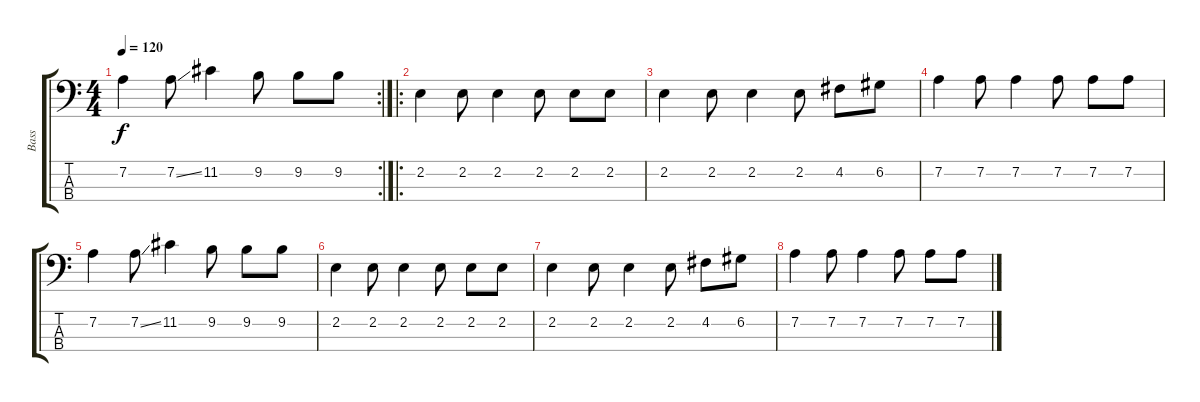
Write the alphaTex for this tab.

\track ("Bass" "Bass") {instrument electricbassfinger}
\staff {score tabs}
\tuning (G2 D2 A1 E1) {hide}
\rc 2
\ts (4 4)
\tempo 120
\clef f4
\ks c
7.2.4{dy f} 7.2{ss}.8 11.2.4 9.2.8 9.2.8 9.2.8 |
\ro
2.2.4 2.2.8 2.2.4 2.2.8 2.2.8 2.2.8 |
2.2.4 2.2.8 2.2.4 2.2.8 4.2.8 6.2.8 |
7.2.4 7.2.8 7.2.4 7.2.8 7.2.8 7.2.8 |
7.2.4 7.2{ss}.8 11.2.4 9.2.8 9.2.8 9.2.8 |
2.2.4 2.2.8 2.2.4 2.2.8 2.2.8 2.2.8 |
2.2.4 2.2.8 2.2.4 2.2.8 4.2.8 6.2.8 |
7.2.4 7.2.8 7.2.4 7.2.8 7.2.8 7.2.8
